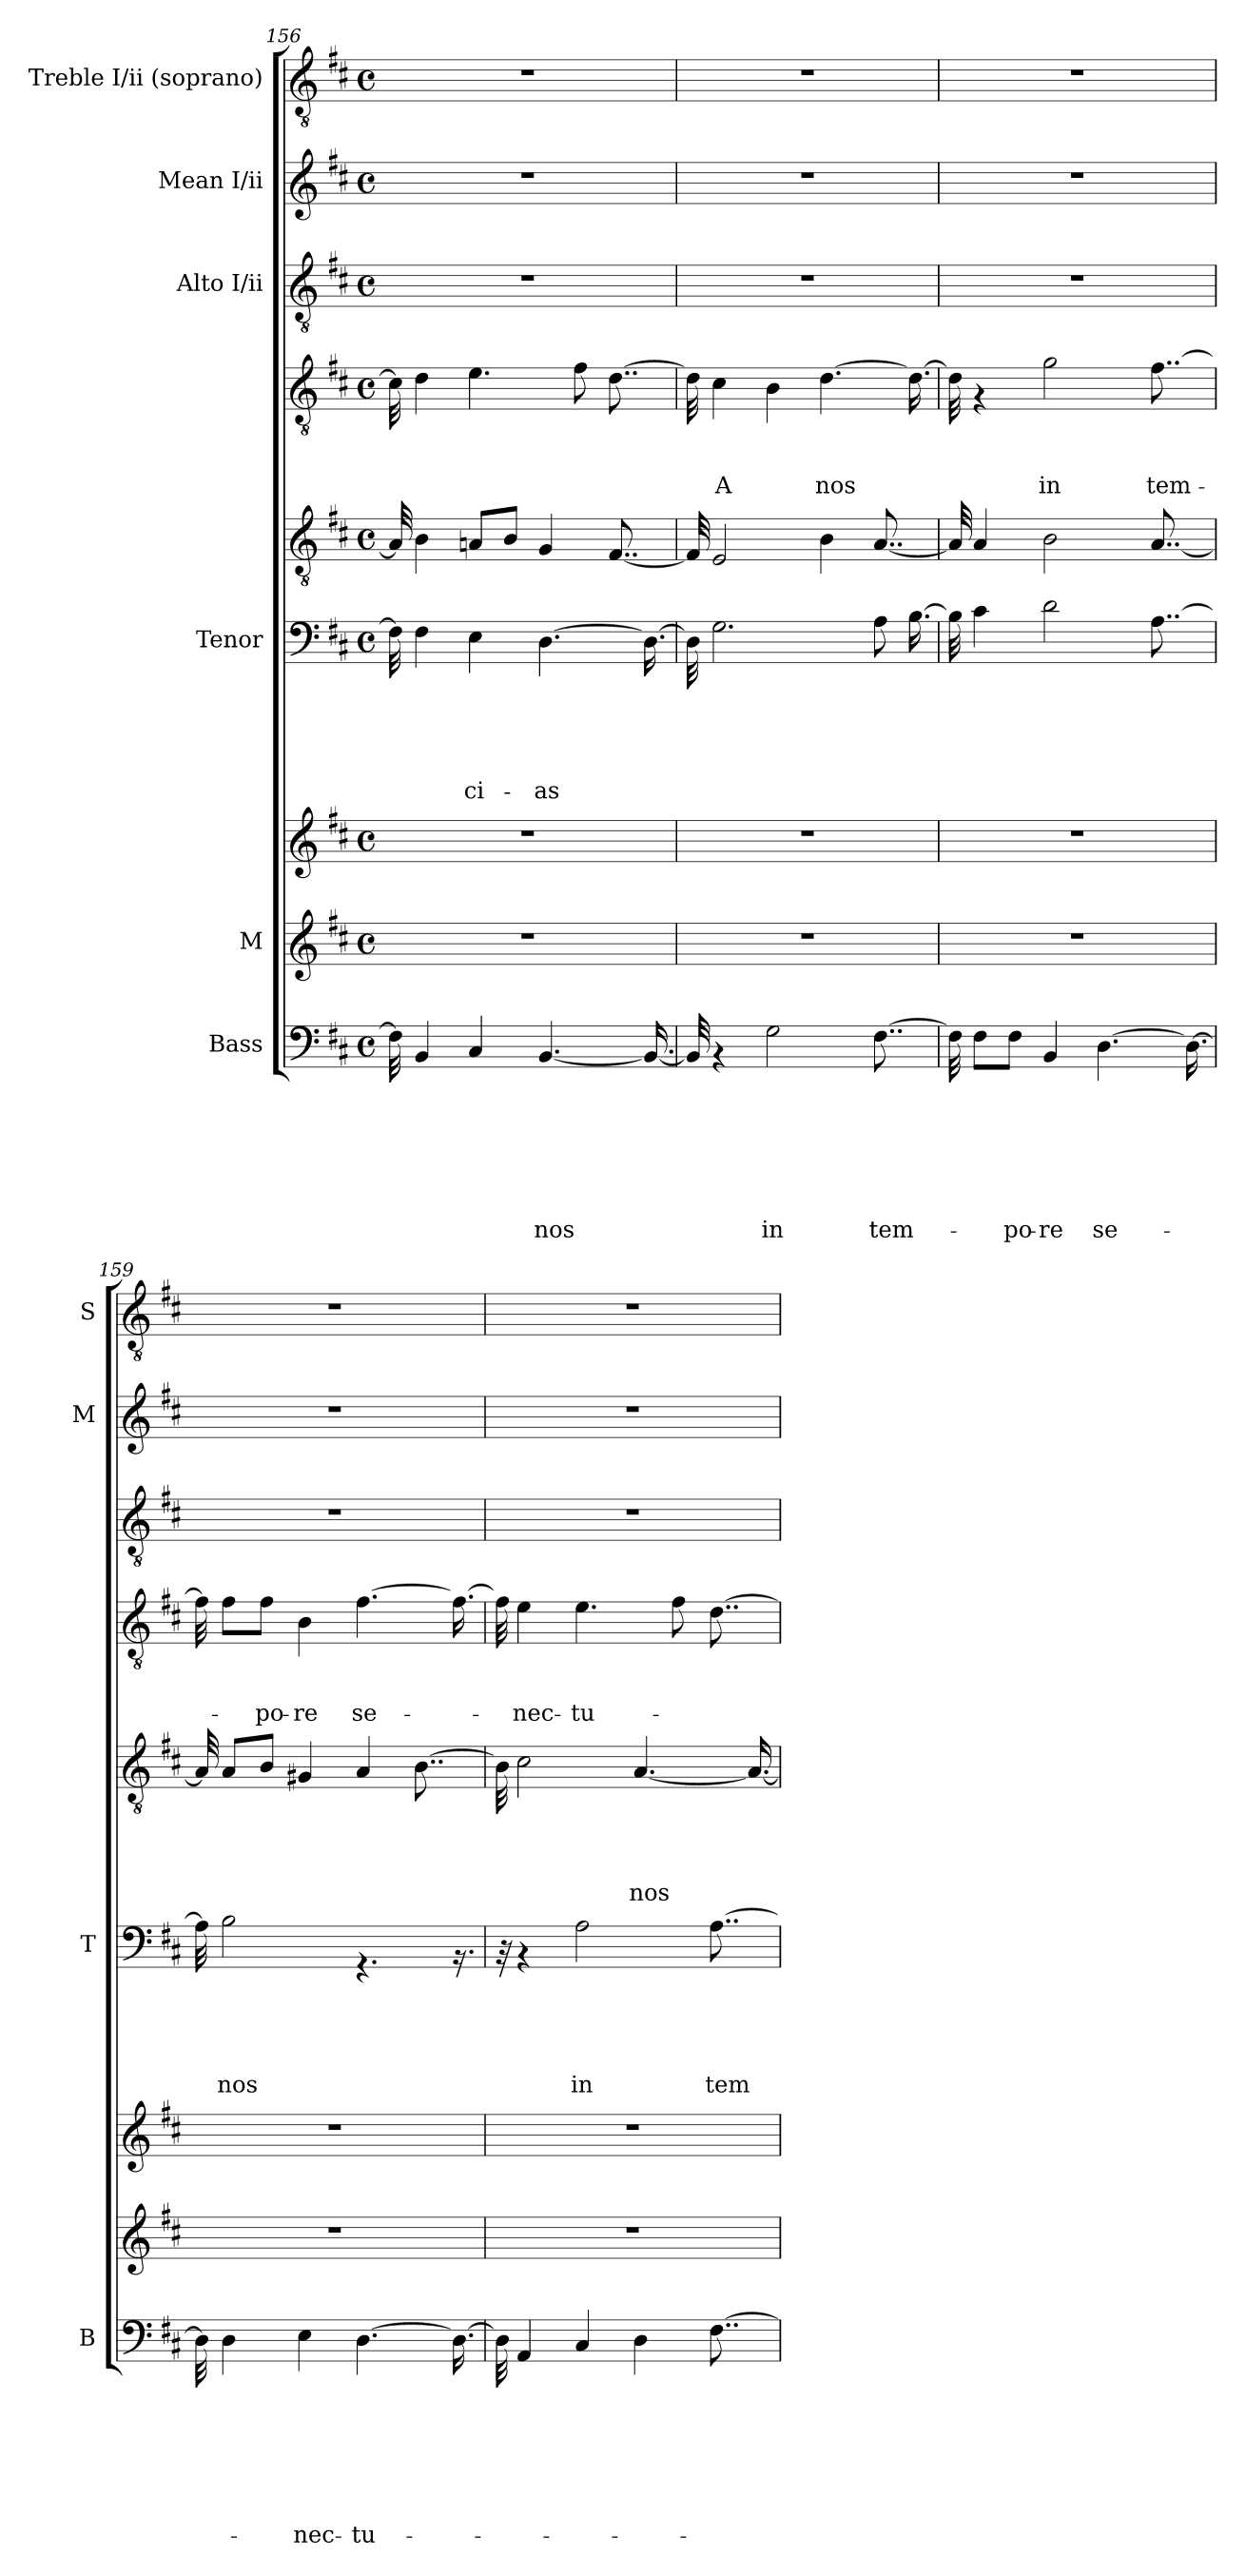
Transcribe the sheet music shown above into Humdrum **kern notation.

**kern	**text	**text	**text	**text	**text	**text	**text	**kern	**kern	**kern	**text	**text	**text	**text	**text	**kern	**text	**text	**text	**text	**kern	**text	**text	**text	**kern	**kern	**kern
*part8	*part8	*part8	*part8	*part8	*part8	*part8	*part8	*part7	*part7	*part6	*part6	*part6	*part6	*part6	*part6	*part5	*part5	*part5	*part5	*part5	*part4	*part4	*part4	*part4	*part3	*part2	*part1
*staff9	*staff9	*staff9	*staff9	*staff9	*staff9	*staff9	*staff9	*staff8	*staff7	*staff6	*staff6	*staff6	*staff6	*staff6	*staff6	*staff5	*staff5	*staff5	*staff5	*staff5	*staff4	*staff4	*staff4	*staff4	*staff3	*staff2	*staff1
*I"Bass	*	*	*	*	*	*	*	*I"M	*	*I"Tenor	*	*	*	*	*	*	*	*	*	*	*	*	*	*	*I"Alto I/ii	*I"Mean I/ii	*I"Treble I/ii (soprano)
*I'B	*	*	*	*	*	*	*	*	*	*I'T	*	*	*	*	*	*	*	*	*	*	*	*	*	*	*	*I'M	*I'S
*clefF4	*	*	*	*	*	*	*	*clefG2	*clefG2	*clefF4	*	*	*	*	*	*clefGv2	*	*	*	*	*clefGv2	*	*	*	*clefGv2	*clefG2	*clefGv2
*k[f#c#]	*	*	*	*	*	*	*	*k[f#c#]	*k[f#c#]	*k[f#c#]	*	*	*	*	*	*k[f#c#]	*	*	*	*	*k[f#c#]	*	*	*	*k[f#c#]	*k[f#c#]	*k[f#c#]
*D:	*	*	*	*	*	*	*	*D:	*D:	*D:	*	*	*	*	*	*D:	*	*	*	*	*D:	*	*	*	*D:	*D:	*D:
*M4/4	*	*	*	*	*	*	*	*M4/4	*M4/4	*M4/4	*	*	*	*	*	*M4/4	*	*	*	*	*M4/4	*	*	*	*M4/4	*M4/4	*M4/4
*met(c)	*	*	*	*	*	*	*	*met(c)	*met(c)	*met(c)	*	*	*	*	*	*met(c)	*	*	*	*	*met(c)	*	*	*	*met(c)	*met(c)	*met(c)
=156	=156	=156	=156	=156	=156	=156	=156	=156	=156	=156	=156	=156	=156	=156	=156	=156	=156	=156	=156	=156	=156	=156	=156	=156	=156	=156	=156
32F#\]	.	.	.	.	.	.	.	1r	1r	32F#\]	.	.	.	.	.	32A#/]	.	.	.	.	32c#\]	.	.	.	1r	1r	1r
4BB/	.	.	.	.	.	.	.	.	.	4F#\	.	.	.	.	.	4B\	.	.	.	.	4d\	.	.	.	.	.	.
!	!	!	!	!	!	!	!	!	!	!	!	!	!	!	!LO:LY:b	!	!	!	!	!	!	!	!	!	!	!	!
4C#/	.	.	.	.	.	.	.	.	.	4E\	.	.	.	.	-ci-	8A/L	.	.	.	.	4.e\	.	.	.	.	.	.
.	.	.	.	.	.	.	.	.	.	.	.	.	.	.	.	8B/J	.	.	.	.	.	.	.	.	.	.	.
!	!	!	!	!	!	!	!LO:LY:b	!	!	!	!	!	!	!	!LO:LY:b	!	!	!	!	!	!	!	!	!	!	!	!
[<4.BB/	.	.	.	.	.	.	nos	.	.	[>4.D\	.	.	.	.	-as	4G/	.	.	.	.	.	.	.	.	.	.	.
.	.	.	.	.	.	.	.	.	.	.	.	.	.	.	.	.	.	.	.	.	8f#\	.	.	.	.	.	.
.	.	.	.	.	.	.	.	.	.	.	.	.	.	.	.	[<8..F#/	.	.	.	.	[>8..d\	.	.	.	.	.	.
16.BB/_	.	.	.	.	.	.	.	.	.	16.D\_	.	.	.	.	.	.	.	.	.	.	.	.	.	.	.	.	.
!!LO:LB:g=z
=157	=157	=157	=157	=157	=157	=157	=157	=157	=157	=157	=157	=157	=157	=157	=157	=157	=157	=157	=157	=157	=157	=157	=157	=157	=157	=157	=157
32BB/]	.	.	.	.	.	.	.	1r	1r	32D\]	.	.	.	.	.	32F#/]	.	.	.	.	32d\]	.	.	.	1r	1r	1r
!	!	!	!	!	!	!	!	!	!	!	!	!	!	!	!	!	!	!	!	!	!	!	!	!LO:LY:b:rj	!	!	!
4rAA	.	.	.	.	.	.	.	.	.	2.G\	.	.	.	.	.	2E/	.	.	.	.	4c#\	.	.	A	.	.	.
!	!	!	!	!	!	!	!LO:LY:b	!	!	!	!	!	!	!	!	!	!	!	!	!	!	!	!	!	!	!	!
2G\	.	.	.	.	.	.	in	.	.	.	.	.	.	.	.	.	.	.	.	.	4B\	.	.	.	.	.	.
!	!	!	!	!	!	!	!	!	!	!	!	!	!	!	!	!	!	!	!	!	!	!	!	!LO:LY:b:rj	!	!	!
.	.	.	.	.	.	.	.	.	.	.	.	.	.	.	.	4B\	.	.	.	.	[>4.d\	.	.	nos	.	.	.
!	!	!	!	!	!	!	!LO:LY:b	!	!	!	!	!	!	!	!	!	!	!	!	!	!	!	!	!	!	!	!
[>8..F#\	.	.	.	.	.	.	tem-	.	.	8A\	.	.	.	.	.	[<8..A/	.	.	.	.	.	.	.	.	.	.	.
.	.	.	.	.	.	.	.	.	.	[>16.B\	.	.	.	.	.	.	.	.	.	.	16.d\_	.	.	.	.	.	.
=158	=158	=158	=158	=158	=158	=158	=158	=158	=158	=158	=158	=158	=158	=158	=158	=158	=158	=158	=158	=158	=158	=158	=158	=158	=158	=158	=158
32F#\]	.	.	.	.	.	.	.	1r	1r	32B\]	.	.	.	.	.	32A/]	.	.	.	.	32d\]	.	.	.	1r	1r	1r
8F#\L	.	.	.	.	.	.	.	.	.	4c#\	.	.	.	.	.	4A/	.	.	.	.	4rF	.	.	.	.	.	.
!	!	!	!	!	!	!	!LO:LY:b	!	!	!	!	!	!	!	!	!	!	!	!	!	!	!	!	!	!	!	!
8F#\J	.	.	.	.	.	.	-po-	.	.	.	.	.	.	.	.	.	.	.	.	.	.	.	.	.	.	.	.
!	!	!	!	!	!	!	!LO:LY:b	!	!	!	!	!	!	!	!	!	!	!	!	!	!	!	!	!LO:LY:b:rj	!	!	!
4BB/	.	.	.	.	.	.	-re	.	.	2d\	.	.	.	.	.	2B\	.	.	.	.	2g\	.	.	in	.	.	.
!	!	!	!	!	!	!	!LO:LY:b	!	!	!	!	!	!	!	!	!	!	!	!	!	!	!	!	!	!	!	!
[>4.D\	.	.	.	.	.	.	se-	.	.	.	.	.	.	.	.	.	.	.	.	.	.	.	.	.	.	.	.
!	!	!	!	!	!	!	!	!	!	!	!	!	!	!	!	!	!	!	!	!	!	!	!	!LO:LY:b:rj	!	!	!
.	.	.	.	.	.	.	.	.	.	[>8..A\	.	.	.	.	.	[<8..A/	.	.	.	.	[>8..f#\	.	.	tem-	.	.	.
16.D\_	.	.	.	.	.	.	.	.	.	.	.	.	.	.	.	.	.	.	.	.	.	.	.	.	.	.	.
=159	=159	=159	=159	=159	=159	=159	=159	=159	=159	=159	=159	=159	=159	=159	=159	=159	=159	=159	=159	=159	=159	=159	=159	=159	=159	=159	=159
32D\]	.	.	.	.	.	.	.	1r	1r	32A\]	.	.	.	.	.	32A/]	.	.	.	.	32f#\]	.	.	.	1r	1r	1r
!	!	!	!	!	!	!	!	!	!	!	!	!	!	!	!LO:LY:b	!	!	!	!	!	!	!	!	!	!	!	!
4D\	.	.	.	.	.	.	.	.	.	2B\	.	.	.	.	nos	8A/L	.	.	.	.	8f#\L	.	.	.	.	.	.
!	!	!	!	!	!	!	!	!	!	!	!	!	!	!	!	!	!	!	!	!	!	!	!	!LO:LY:b:rj	!	!	!
.	.	.	.	.	.	.	.	.	.	.	.	.	.	.	.	8B/J	.	.	.	.	8f#\J	.	.	-po-	.	.	.
!	!	!	!	!	!	!	!LO:LY:b	!	!	!	!	!	!	!	!	!	!	!	!	!	!	!	!	!LO:LY:b:rj	!	!	!
4E\	.	.	.	.	.	.	-nec-	.	.	.	.	.	.	.	.	4G#X/	.	.	.	.	4B\	.	.	-re	.	.	.
!	!	!	!	!	!	!	!LO:LY:b	!	!	!	!	!	!	!	!	!	!	!	!	!	!	!	!	!LO:LY:b:rj	!	!	!
[>4.D\	.	.	.	.	.	.	-tu-	.	.	4.rAA	.	.	.	.	.	4A/	.	.	.	.	[>4.f#\	.	.	se-	.	.	.
.	.	.	.	.	.	.	.	.	.	.	.	.	.	.	.	[>8..B\	.	.	.	.	.	.	.	.	.	.	.
16.D\_	.	.	.	.	.	.	.	.	.	16.rAA	.	.	.	.	.	.	.	.	.	.	16.f#\_	.	.	.	.	.	.
=160	=160	=160	=160	=160	=160	=160	=160	=160	=160	=160	=160	=160	=160	=160	=160	=160	=160	=160	=160	=160	=160	=160	=160	=160	=160	=160	=160
32D\]	.	.	.	.	.	.	.	1r	1r	32rAA	.	.	.	.	.	32B\]	.	.	.	.	32f#\]	.	.	.	1r	1r	1r
!	!	!	!	!	!	!	!	!	!	!	!	!	!	!	!	!	!	!	!	!	!	!	!	!LO:LY:b:rj	!	!	!
4AA/	.	.	.	.	.	.	.	.	.	4rAA	.	.	.	.	.	2c#\	.	.	.	.	4e\	.	.	-nec-	.	.	.
!	!	!	!	!	!	!	!	!	!	!	!	!	!	!	!LO:LY:b	!	!	!	!	!	!	!	!	!LO:LY:b:rj	!	!	!
4C#/	.	.	.	.	.	.	.	.	.	2A\	.	.	.	.	in	.	.	.	.	.	4.e\	.	.	-tu-	.	.	.
!	!	!	!	!	!	!	!	!	!	!	!	!	!	!	!	!	!	!	!	!LO:LY:b	!	!	!	!	!	!	!
4D\	.	.	.	.	.	.	.	.	.	.	.	.	.	.	.	[<4.A/	.	.	.	nos	.	.	.	.	.	.	.
.	.	.	.	.	.	.	.	.	.	.	.	.	.	.	.	.	.	.	.	.	8f#\	.	.	.	.	.	.
!	!	!	!	!	!	!	!	!	!	!	!	!	!	!	!LO:LY:b	!	!	!	!	!	!	!	!	!	!	!	!
[>8..F#\	.	.	.	.	.	.	.	.	.	[>8..A\	.	.	.	.	tem-	.	.	.	.	.	[>8..d\	.	.	.	.	.	.
.	.	.	.	.	.	.	.	.	.	.	.	.	.	.	.	16.A/_	.	.	.	.	.	.	.	.	.	.	.
=	=	=	=	=	=	=	=	=	=	=	=	=	=	=	=	=	=	=	=	=	=	=	=	=	=	=	=
*-	*-	*-	*-	*-	*-	*-	*-	*-	*-	*-	*-	*-	*-	*-	*-	*-	*-	*-	*-	*-	*-	*-	*-	*-	*-	*-	*-
